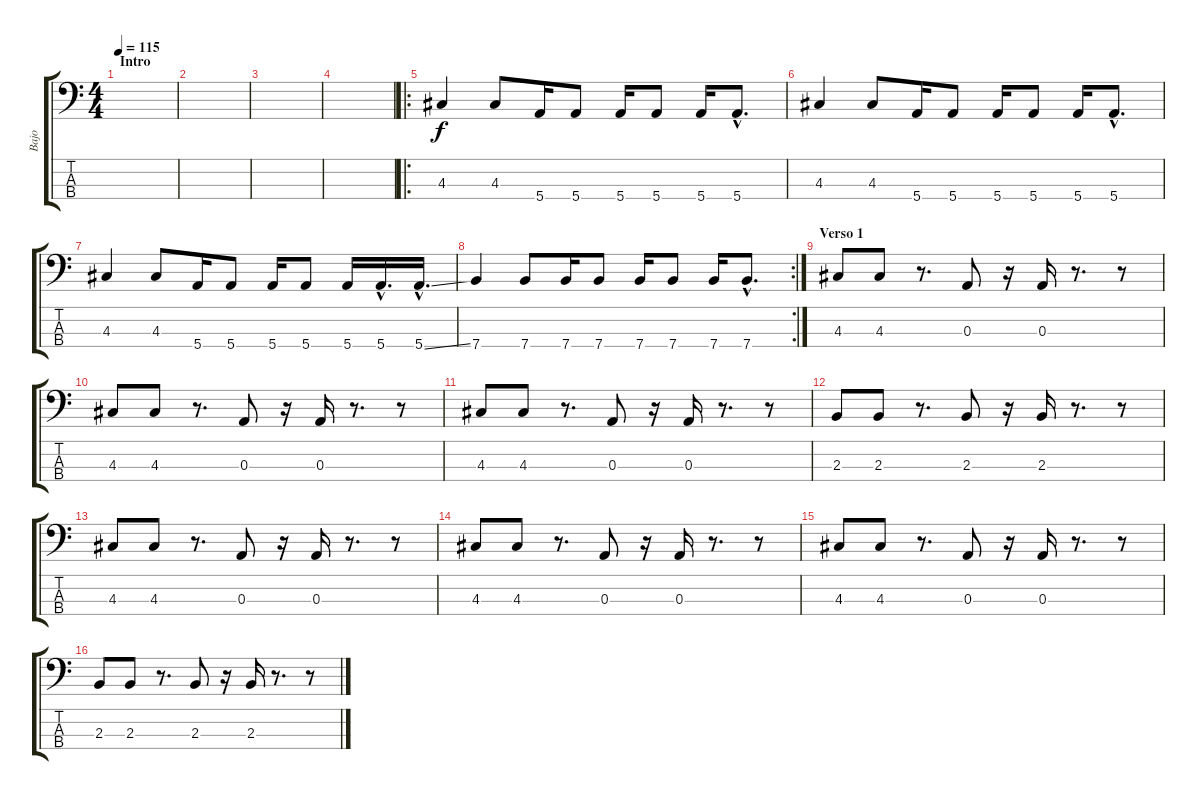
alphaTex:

\track ("Bajo" "Bajo") {instrument electricbassfinger}
\staff {score tabs}
\tuning (G2 D2 A1 E1) {hide}
\ts (4 4)
\section ("" "Intro")
\tempo 115
\clef f4
\ks c
|
|
|
|
\ro
4.3.4 4.3.8 5.4.16 5.4.8 5.4.16 5.4.8 5.4.16 5.4{hac}.8{d} |
4.3.4 4.3.8 5.4.16 5.4.8 5.4.16 5.4.8 5.4.16 5.4{hac}.8{d} |
4.3.4 4.3.8 5.4.16 5.4.8 5.4.16 5.4.8 5.4.16 5.4{hac}.16{d} 5.4{ss hac}.16{d} |
\rc 2
7.4.4 7.4.8 7.4.16 7.4.8 7.4.16 7.4.8 7.4.16 7.4{hac}.8{d} |
\section ("" "Verso 1")
4.3.8{volume 9} 4.3.8 r.8{d} 0.3.8 r.16 0.3.16 r.8{d} r.8 |
4.3.8 4.3.8 r.8{d} 0.3.8 r.16 0.3.16 r.8{d} r.8 |
4.3.8 4.3.8 r.8{d} 0.3.8 r.16 0.3.16 r.8{d} r.8 |
2.3.8 2.3.8 r.8{d} 2.3.8 r.16 2.3.16 r.8{d} r.8 |
4.3.8{volume 9} 4.3.8 r.8{d} 0.3.8 r.16 0.3.16 r.8{d} r.8 |
4.3.8 4.3.8 r.8{d} 0.3.8 r.16 0.3.16 r.8{d} r.8 |
4.3.8 4.3.8 r.8{d} 0.3.8 r.16 0.3.16 r.8{d} r.8 |
2.3.8 2.3.8 r.8{d} 2.3.8 r.16 2.3.16 r.8{d} r.8
